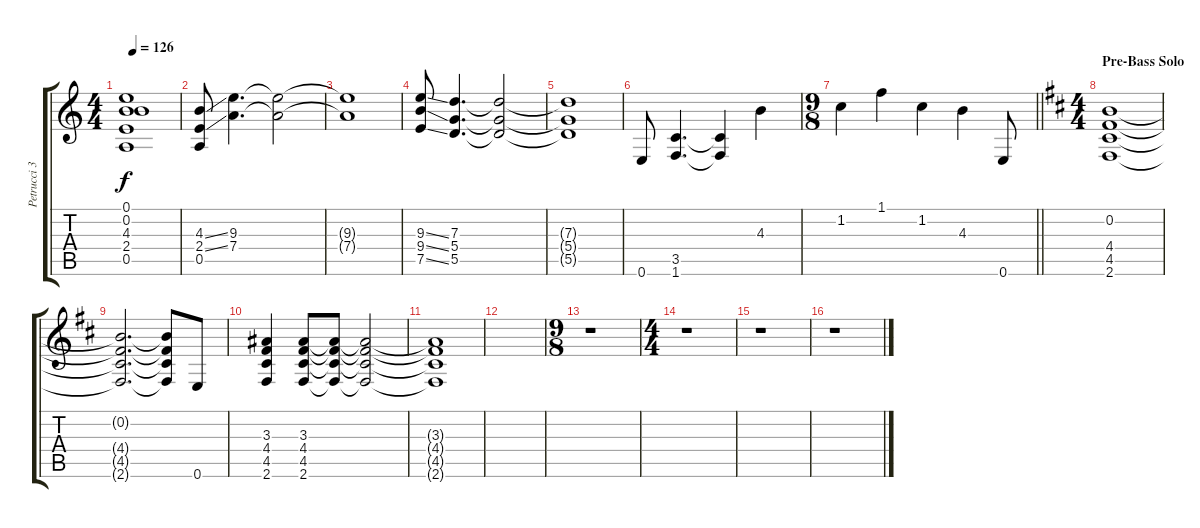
\track ("Petrucci 3" "Petrucci 3") {instrument electricguitarclean}
\staff {score tabs}
\tuning (E4 B3 G3 D3 A2 E2) {hide}
\ts (4 4)
\tempo 126
\clef g2
\ks aminor
(0.1{t} 0.2{t} 4.3{t} 2.4{t} 0.5{t}).1{dy f} |
(4.3{ss} 2.4{ss} 0.5).8 (9.3 7.4).4{d} (9.3{t} 7.4{t}).2 |
(9.3{t} 7.4{t}).1 |
(9.3{ss} 9.4{ss} 7.5{ss}).8 (7.3 5.4 5.5).4{d} (7.3{t} 5.4{t} 5.5{t}).2 |
(7.3{t} 5.4{t} 5.5{t}).1 |
0.6.8 (3.5 1.6).4{d} (3.5{t} 1.6{t}).4 4.3.4 |
\ts (9 8)
\barLineRight lightlight
1.2.4 1.1.4 1.2.4 4.3.4 0.6.8 |
\ts (4 4)
\section ("" "Pre-Bass Solo")
\ks bminor
(0.2 4.4 4.5 2.6).1 |
(0.2{t} 4.4{t} 4.5{t} 2.6{t}).2{d} (0.2{t} 4.4{t} 4.5{t} 2.6{t}).8 0.6.8 |
(3.3 4.4 4.5 2.6).4 (3.3 4.4 4.5 2.6).8 (3.3{t} 4.4{t} 4.5{t} 2.6{t}).8 (3.3{t} 4.4{t} 4.5{t} 2.6{t}).2 |
(3.3{t} 4.4{t} 4.5{t} 2.6{t}).1 |
|
\ts (9 8)
r.1 |
\ts (4 4)
r.1 |
r.1 |
r.1
